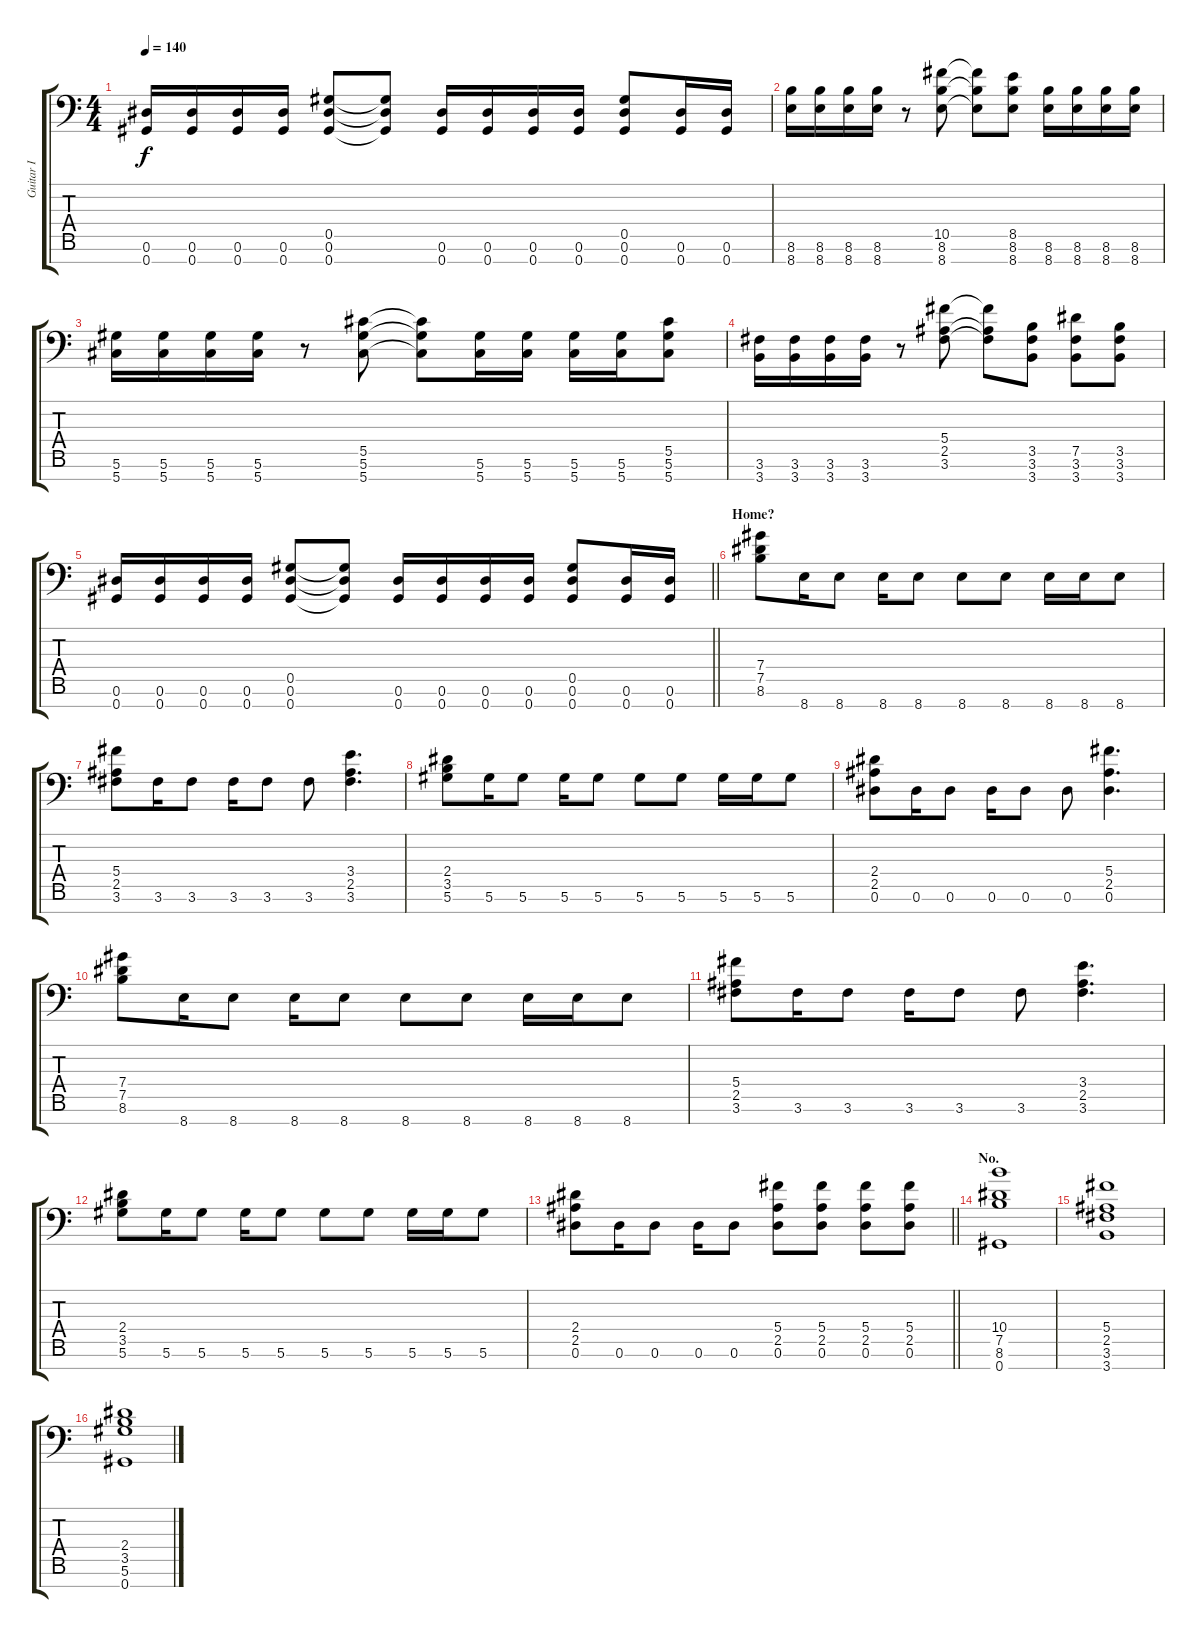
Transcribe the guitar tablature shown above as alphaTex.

\track ("Guitar I" "Guitar I") {instrument distortionguitar}
\staff {score tabs}
\tuning (Eb4 Bb3 Gb3 Db3 Ab2 Eb2 Ab1) {hide}
\ts (4 4)
\tempo 140
\clef f4
\ks c
(0.6 0.7).16{dy f} (0.6 0.7).16 (0.6 0.7).16 (0.6 0.7).16 (0.5 0.6 0.7).8 (0.5{t} 0.6{t} 0.7{t}).8 (0.6 0.7).16 (0.6 0.7).16 (0.6 0.7).16 (0.6 0.7).16 (0.5 0.6 0.7).8 (0.6 0.7).16 (0.6 0.7).16 |
(8.6 8.7).16 (8.6 8.7).16 (8.6 8.7).16 (8.6 8.7).16 r.8 (10.5 8.6 8.7).8 (10.5{t} 8.6{t} 8.7{t}).8 (8.5 8.6 8.7).8 (8.6 8.7).16 (8.6 8.7).16 (8.6 8.7).16 (8.6 8.7).16 |
(5.6 5.7).16 (5.6 5.7).16 (5.6 5.7).16 (5.6 5.7).16 r.8 (5.5 5.6 5.7).8 (5.5{t} 5.6{t} 5.7{t}).8 (5.6 5.7).16 (5.6 5.7).16 (5.6 5.7).16 (5.6 5.7).16 (5.5 5.6 5.7).8 |
(3.6 3.7).16 (3.6 3.7).16 (3.6 3.7).16 (3.6 3.7).16 r.8 (5.4 2.5 3.6).8 (5.4{t} 2.5{t} 3.6{t}).8 (3.5 3.6 3.7).8 (7.5 3.6 3.7).8 (3.5 3.6 3.7).8 |
\barLineRight lightlight
(0.6 0.7).16 (0.6 0.7).16 (0.6 0.7).16 (0.6 0.7).16 (0.5 0.6 0.7).8 (0.5{t} 0.6{t} 0.7{t}).8 (0.6 0.7).16 (0.6 0.7).16 (0.6 0.7).16 (0.6 0.7).16 (0.5 0.6 0.7).8 (0.6 0.7).16 (0.6 0.7).16 |
\section ("" "Home?")
(7.4 7.5 8.6).8 8.7.16 8.7.8 8.7.16 8.7.8 8.7.8 8.7.8 8.7.16 8.7.16 8.7.8 |
(5.4 2.5 3.6).8 3.6.16 3.6.8 3.6.16 3.6.8 3.6.8 (3.4 2.5 3.6).4{d} |
(2.4 3.5 5.6).8 5.6.16 5.6.8 5.6.16 5.6.8 5.6.8 5.6.8 5.6.16 5.6.16 5.6.8 |
(2.4 2.5 0.6).8 0.6.16 0.6.8 0.6.16 0.6.8 0.6.8 (5.4 2.5 0.6).4{d} |
(7.4 7.5 8.6).8 8.7.16 8.7.8 8.7.16 8.7.8 8.7.8 8.7.8 8.7.16 8.7.16 8.7.8 |
(5.4 2.5 3.6).8 3.6.16 3.6.8 3.6.16 3.6.8 3.6.8 (3.4 2.5 3.6).4{d} |
(2.4 3.5 5.6).8 5.6.16 5.6.8 5.6.16 5.6.8 5.6.8 5.6.8 5.6.16 5.6.16 5.6.8 |
\barLineRight lightlight
(2.4 2.5 0.6).8 0.6.16 0.6.8 0.6.16 0.6.8 (5.4 2.5 0.6).8 (5.4 2.5 0.6).8 (5.4 2.5 0.6).8 (5.4 2.5 0.6).8 |
\section ("" "No.")
(10.4 7.5 8.6 0.7).1 |
(5.4 2.5 3.6 3.7).1 |
(2.4 3.5 5.6 0.7).1
